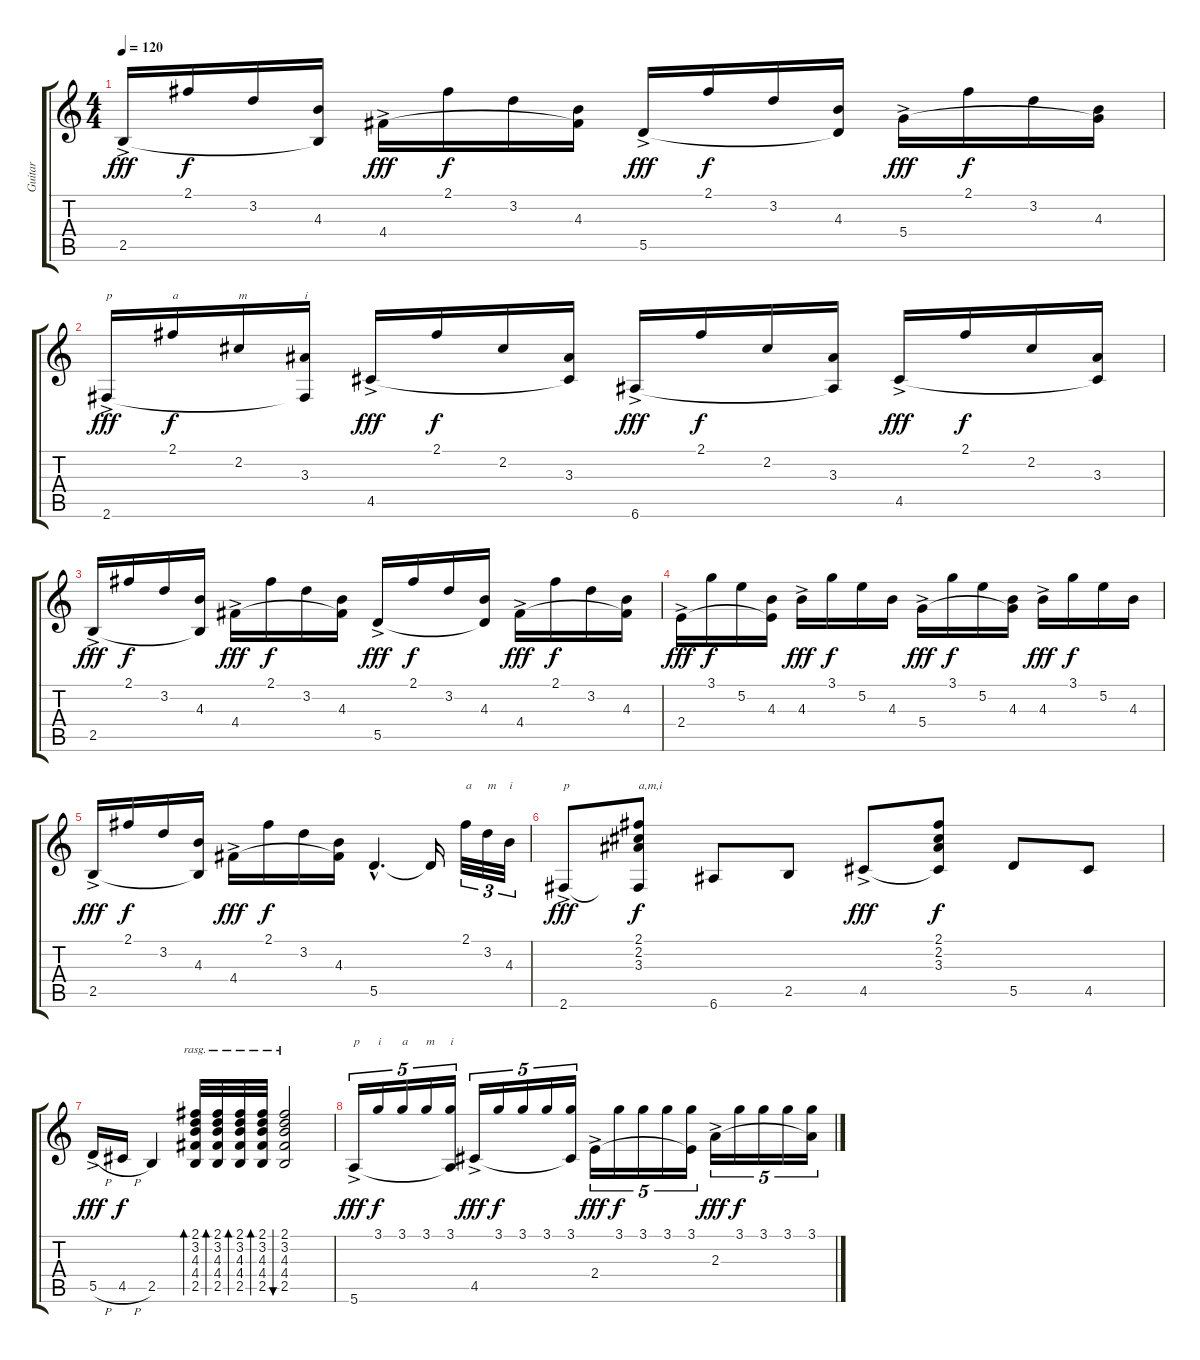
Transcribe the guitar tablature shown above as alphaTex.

\track ("Guitar " "Guitar ") {instrument acousticguitarnylon}
\staff {score tabs}
\tuning (E4 B3 G3 D3 A2 E2) {hide}
\ts (4 4)
\tempo 120
\clef g2
\ks c
2.5{ac}.16{dy fff} 2.1.16{dy f} 3.2.16 (4.3 2.5{t}).16 4.4{ac}.16{dy fff} 2.1.16{dy f} 3.2.16 (4.3 4.4{t}).16 5.5{ac}.16{dy fff} 2.1.16{dy f} 3.2.16 (4.3 5.5{t}).16 5.4{ac}.16{dy fff} 2.1.16{dy f} 3.2.16 (4.3 5.4{t}).16 |
2.6{ac}.16{txt "p" dy fff} 2.1.16{txt "a" dy f} 2.2.16{txt "m"} (3.3 2.6{t}).16{txt "i"} 4.5{ac}.16{dy fff} 2.1.16{dy f} 2.2.16 (3.3 4.5{t}).16 6.6{ac}.16{dy fff} 2.1.16{dy f} 2.2.16 (3.3 6.6{t}).16 4.5{ac}.16{dy fff} 2.1.16{dy f} 2.2.16 (3.3 4.5{t}).16 |
2.5{ac}.16{dy fff} 2.1.16{dy f} 3.2.16 (4.3 2.5{t}).16 4.4{ac}.16{dy fff} 2.1.16{dy f} 3.2.16 (4.3 4.4{t}).16 5.5{ac}.16{dy fff} 2.1.16{dy f} 3.2.16 (4.3 5.5{t}).16 4.4{ac}.16{dy fff} 2.1.16{dy f} 3.2.16 (4.3 4.4{t}).16 |
2.4{ac}.16{dy fff} 3.1.16{dy f} 5.2.16 (4.3 2.4{t}).16 4.3{ac}.16{dy fff} 3.1.16{dy f} 5.2.16 4.3.16 5.4{ac}.16{dy fff} 3.1.16{dy f} 5.2.16 (4.3 5.4{t}).16 4.3{ac}.16{dy fff} 3.1.16{dy f} 5.2.16 4.3.16 |
2.5{ac}.16{dy fff} 2.1.16{dy f} 3.2.16 (4.3 2.5{t}).16 4.4{ac}.16{dy fff} 2.1.16{dy f} 3.2.16 (4.3 4.4{t}).16 5.5{hac}.4{d} 5.5{t}.16 2.1.32{tu (3 2) txt "a"} 3.2.32{tu (3 2) txt "m"} 4.3.32{tu (3 2) txt "i"} |
2.6{ac}.8{txt "p" dy fff} (2.1 2.2 3.3 2.6{t}).8{txt "a,m,i" dy f} 6.6.8 2.5.8 4.5{ac}.8{dy fff} (2.1 2.2 3.3 4.5{t}).8{dy f} 5.5.8 4.5.8 |
5.5{h ac}.16{dy fff} 4.5{h}.16{dy f} 2.5.4 (2.1 3.2 4.3 4.4 2.5).32{bd 120 rasg ii} (2.1 3.2 4.3 4.4 2.5).32{bd 120 rasg ii} (2.1 3.2 4.3 4.4 2.5).32{bd 120 rasg ii} (2.1 3.2 4.3 4.4 2.5).32{bd 120 rasg ii} (2.1 3.2 4.3 4.4 2.5).2{bu 120 rasg ii} |
5.6{ac}.16{tu (5 4) txt "p" dy fff} 3.1.16{tu (5 4) txt "i" dy f} 3.1.16{tu (5 4) txt "a"} 3.1.16{tu (5 4) txt "m"} (3.1 5.6{t}).16{tu (5 4) txt "i"} 4.5{ac}.16{tu (5 4) dy fff} 3.1.16{tu (5 4) dy f} 3.1.16{tu (5 4)} 3.1.16{tu (5 4)} (3.1 4.5{t}).16{tu (5 4)} 2.4{ac}.16{tu (5 4) dy fff} 3.1.16{tu (5 4) dy f} 3.1.16{tu (5 4)} 3.1.16{tu (5 4)} (3.1 2.4{t}).16{tu (5 4)} 2.3{ac}.16{tu (5 4) dy fff} 3.1.16{tu (5 4) dy f} 3.1.16{tu (5 4)} 3.1.16{tu (5 4)} (3.1 2.3{t}).16{tu (5 4)}
